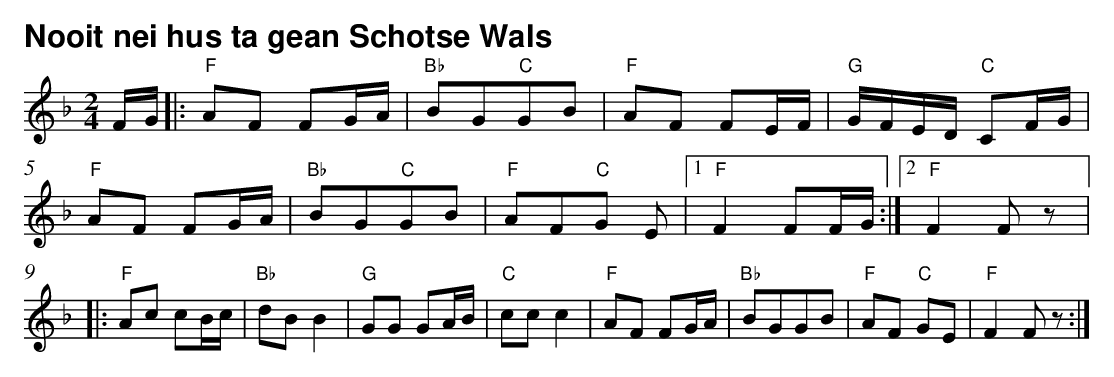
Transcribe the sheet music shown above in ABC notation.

X:1
T:Nooit nei hus ta gean Schotse Wals
L:1/8
M:2/4
K:F
F/G/ |:"F" AF FG/A/ |"Bb" BG"C"GB |"F" AF FE/F/ |
"G"G/F/E/D/ "C"CF/G/ |"F" AF FG/A/ |"Bb" BG"C"GB |"F" AF"C"G E |[1 "F" F2 FF/G/ :|
[2 "F" F2 F z ]|: "F" Ac cB/c/ |"Bb" dB B2 |"G"  GG GA/B/ |"C" cc c2 |
"F" AF FG/A/ | "Bb" BGGB | "F"AF"C" GE |"F" F2 F z :|
